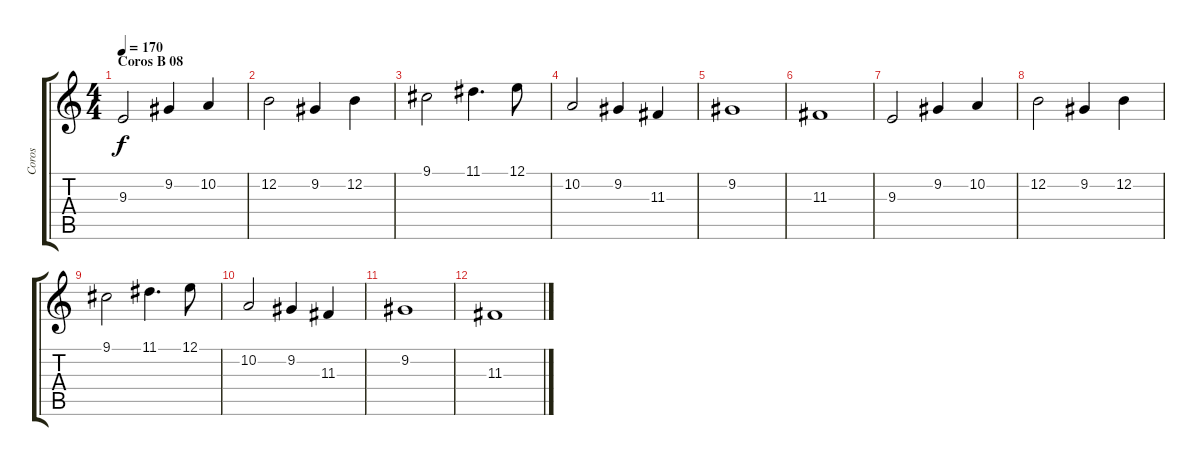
\track ("Coros" "Coros") {instrument synthvoice}
\staff {score tabs}
\tuning (E4 B3 G3 D3 A2 E2) {hide}
\ts (4 4)
\section ("" "Coros B 08")
\tempo 170
\clef g2
\ks c
9.3.2{dy f volume 9} 9.2.4 10.2.4 |
12.2.2 9.2.4 12.2.4 |
9.1.2 11.1.4{d} 12.1.8 |
10.2.2 9.2.4 11.3.4 |
9.2.1{volume 5} |
11.3.1 |
9.3.2 9.2.4 10.2.4 |
12.2.2 9.2.4 12.2.4 |
9.1.2{volume 0} 11.1.4{d} 12.1.8 |
10.2.2 9.2.4 11.3.4 |
9.2.1 |
11.3.1
